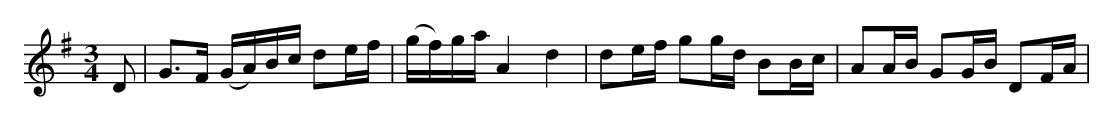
X:1
L:1/16
M:3/4
K:G
D2 | G3F (GA)Bc d2ef | (gf)ga A4 d4 | d2ef g2gd B2Bc | A2AB G2GB D2FA |
